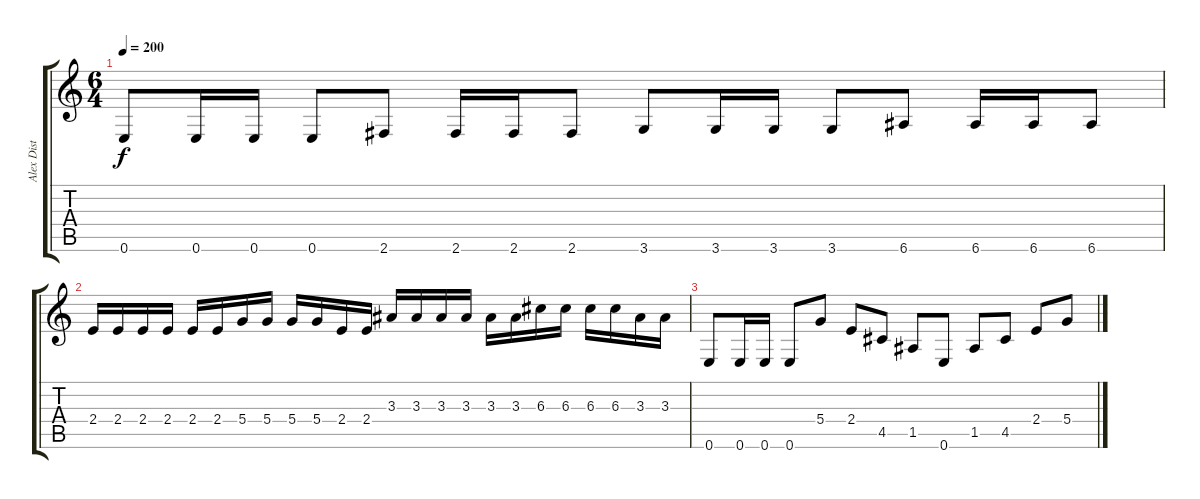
\track ("Alex Dist" "Alex Dist") {instrument distortionguitar}
\staff {score tabs}
\tuning (E4 B3 G3 D3 A2 E2) {hide}
\ts (6 4)
\tempo 200
\clef g2
\ks c
0.6.8{dy f} 0.6.16 0.6.16 0.6.8 2.6.8 2.6.16 2.6.16 2.6.8 3.6.8 3.6.16 3.6.16 3.6.8 6.6.8 6.6.16 6.6.16 6.6.8 |
2.4.16 2.4.16 2.4.16 2.4.16 2.4.16 2.4.16 5.4.16 5.4.16 5.4.16 5.4.16 2.4.16 2.4.16 3.3.16 3.3.16 3.3.16 3.3.16 3.3.16 3.3.16 6.3.16 6.3.16 6.3.16 6.3.16 3.3.16 3.3.16 |
0.6.8 0.6.16 0.6.16 0.6.8 5.4.8 2.4.8 4.5.8 1.5.8 0.6.8 1.5.8 4.5.8 2.4.8 5.4.8
